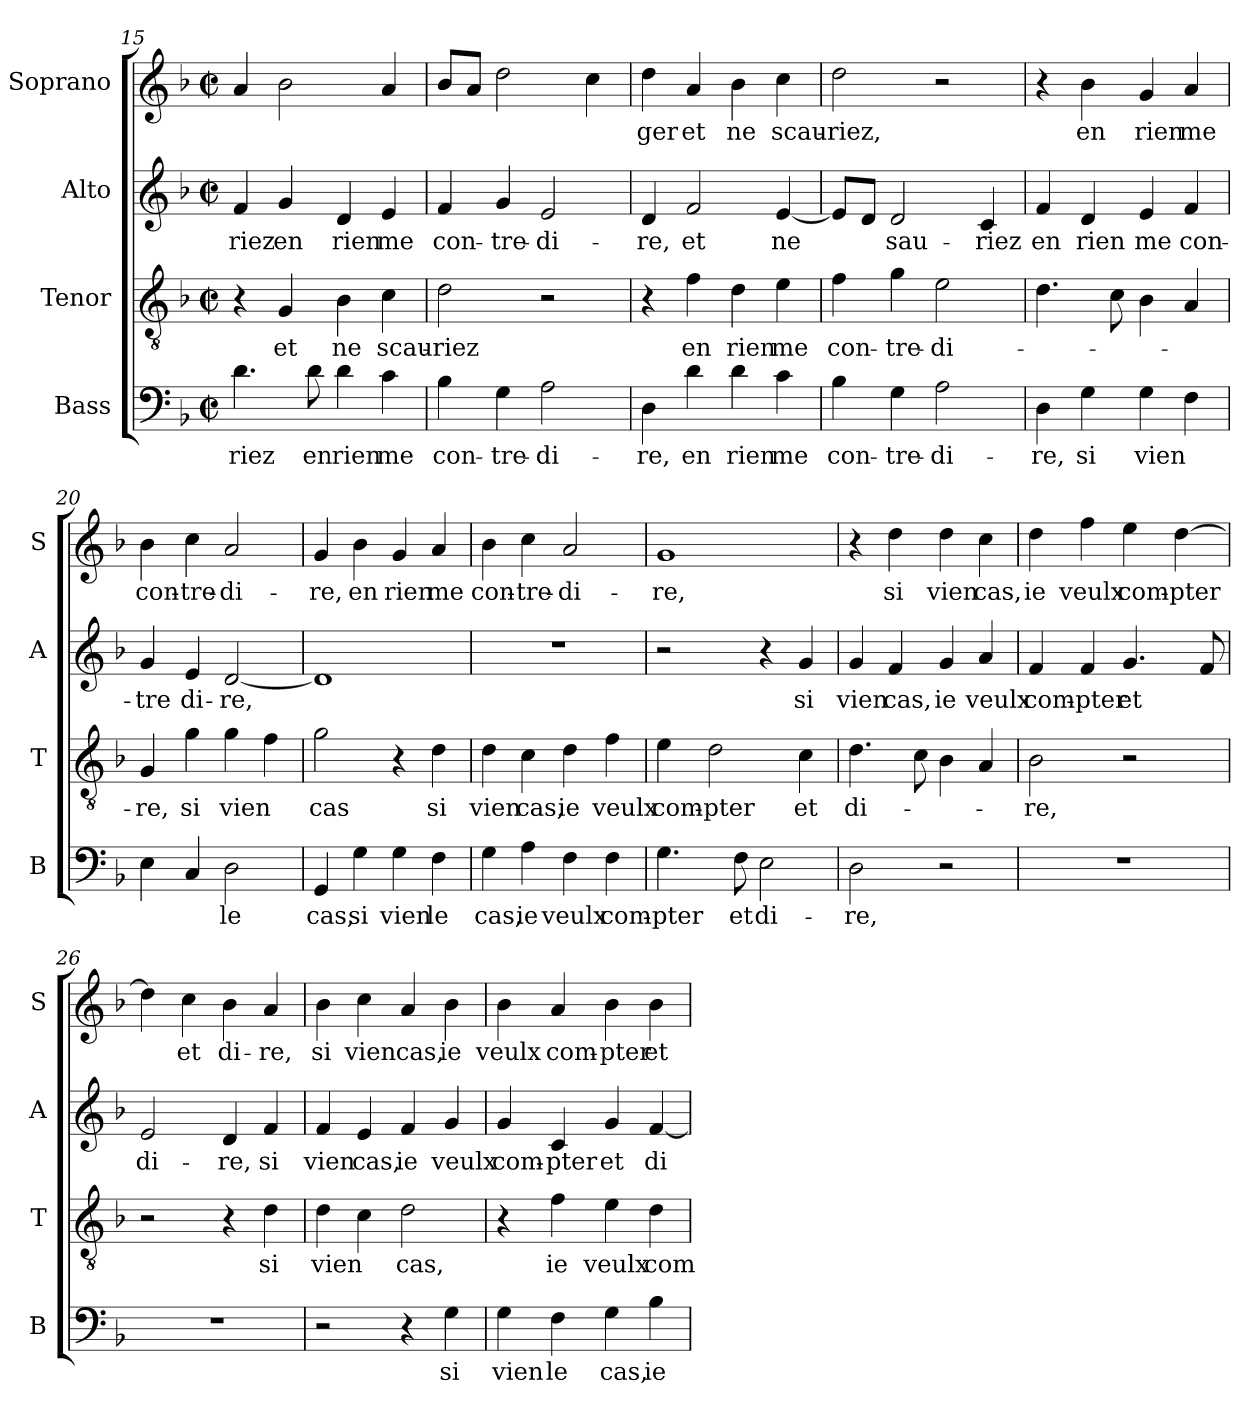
**kern	**text	**kern	**text	**kern	**text	**kern	**text
*part4	*part4	*part3	*part3	*part2	*part2	*part1	*part1
*staff4	*staff4	*staff3	*staff3	*staff2	*staff2	*staff1	*staff1
*I"Bass	*	*I"Tenor	*	*I"Alto	*	*I"Soprano	*
*I'B	*	*I'T	*	*I'A	*	*I'S	*
*clefF4	*	*clefGv2	*	*clefG2	*	*clefG2	*
*k[b-]	*	*k[b-]	*	*k[b-]	*	*k[b-]	*
*F:	*	*F:	*	*F:	*	*F:	*
*M2/2	*	*M2/2	*	*M2/2	*	*M2/2	*
*met(c|)	*	*met(c|)	*	*met(c|)	*	*met(c|)	*
=15	=15	=15	=15	=15	=15	=15	=15
!	!LO:LY:b	!	!	!	!LO:LY:b	!	!
4.d\	-riez	4r	.	4f/	-riez	4a/	.
!	!	!	!LO:LY:b	!	!LO:LY:b	!	!
.	.	4G/	et	4g/	en	2b-\	.
!	!LO:LY:b	!	!	!	!	!	!
8d\	en	.	.	.	.	.	.
!	!LO:LY:b	!	!LO:LY:b	!	!LO:LY:b	!	!
4d\	rien	4B-\	ne	4d/	rien	.	.
!	!LO:LY:b	!	!LO:LY:b	!	!LO:LY:b	!	!
4c\	me	4c\	scau-	4e/	me	4a/	.
=16	=16	=16	=16	=16	=16	=16	=16
!	!LO:LY:b	!	!LO:LY:b	!	!LO:LY:b	!	!
4B-\	con-	2d\	-riez	4f/	con-	8b-/L	.
.	.	.	.	.	.	8a/J	.
!	!LO:LY:b	!	!	!	!LO:LY:b	!	!
4G\	-tre-	.	.	4g/	-tre-	2dd\	.
!	!LO:LY:b	!	!	!	!LO:LY:b	!	!
2A\	-di-	2r	.	2e/	-di-	.	.
.	.	.	.	.	.	4cc\	.
=17	=17	=17	=17	=17	=17	=17	=17
!	!LO:LY:b	!	!	!	!LO:LY:b	!	!LO:LY:b
4D\	-re,	4r	.	4d/	-re,	4dd\	-ger
!	!LO:LY:b	!	!LO:LY:b	!	!LO:LY:b	!	!LO:LY:b
4d\	en	4f\	en	2f/	et	4a/	et
!	!LO:LY:b	!	!LO:LY:b	!	!	!	!LO:LY:b
4d\	rien	4d\	rien	.	.	4b-\	ne
!	!LO:LY:b	!	!LO:LY:b	!	!LO:LY:b	!	!LO:LY:b
4c\	me	4e\	me	[4e/	ne	4cc\	scau-
!!LO:LB:g=z
=18	=18	=18	=18	=18	=18	=18	=18
!	!LO:LY:b	!	!LO:LY:b	!	!	!	!LO:LY:b
4B-\	con-	4f\	con-	8e/L]	.	2dd\	-riez,
.	.	.	.	8d/J	.	.	.
!	!LO:LY:b	!	!LO:LY:b	!	!LO:LY:b	!	!
4G\	-tre-	4g\	-tre-	2d/	sau-	.	.
!	!LO:LY:b	!	!LO:LY:b	!	!	!	!
2A\	-di-	2e\	-di-	.	.	2r	.
!	!	!	!	!	!LO:LY:b	!	!
.	.	.	.	4c/	-riez	.	.
=19	=19	=19	=19	=19	=19	=19	=19
!	!LO:LY:b	!	!	!	!LO:LY:b	!	!
4D\	-re,	4.d\	.	4f/	en	4r	.
!	!LO:LY:b	!	!	!	!LO:LY:b	!	!LO:LY:b
4G\	si	.	.	4d/	rien	4b-\	en
.	.	8c\	.	.	.	.	.
!	!LO:LY:b	!	!	!	!LO:LY:b	!	!LO:LY:b
4G\	vien	4B-\	.	4e/	me	4g/	rien
!	!	!	!	!	!LO:LY:b	!	!LO:LY:b
4F\	.	4A/	.	4f/	con-	4a/	me
=20	=20	=20	=20	=20	=20	=20	=20
!	!	!	!LO:LY:b	!	!LO:LY:b	!	!LO:LY:b
4E\	.	4G/	-re,	4g/	-tre	4b-\	con-
!	!	!	!LO:LY:b	!	!LO:LY:b	!	!LO:LY:b
4C/	.	4g\	si	4e/	di-	4cc\	-tre-
!	!LO:LY:b	!	!LO:LY:b	!	!LO:LY:b	!	!LO:LY:b
2D\	le	4g\	vien	[2d/	-re,	2a/	-di-
.	.	4f\	.	.	.	.	.
=21	=21	=21	=21	=21	=21	=21	=21
!	!LO:LY:b	!	!LO:LY:b	!	!	!	!LO:LY:b
4GG/	cas,	2g\	cas	1d]	.	4g/	-re,
!	!LO:LY:b	!	!	!	!	!	!LO:LY:b
4G\	si	.	.	.	.	4b-\	en
!	!LO:LY:b	!	!	!	!	!	!LO:LY:b
4G\	vien	4r	.	.	.	4g/	rien
!	!LO:LY:b	!	!LO:LY:b	!	!	!	!LO:LY:b
4F\	le	4d\	si	.	.	4a/	me
=22	=22	=22	=22	=22	=22	=22	=22
!	!LO:LY:b	!	!LO:LY:b	!	!	!	!LO:LY:b
4G\	cas,	4d\	vien	1r	.	4b-\	con-
!	!LO:LY:b	!	!LO:LY:b	!	!	!	!LO:LY:b
4A\	ie	4c\	cas,	.	.	4cc\	-tre-
!	!LO:LY:b	!	!LO:LY:b	!	!	!	!LO:LY:b
4F\	veulx	4d\	ie	.	.	2a/	-di-
!	!LO:LY:b	!	!LO:LY:b	!	!	!	!
4F\	com-	4f\	veulx	.	.	.	.
=23	=23	=23	=23	=23	=23	=23	=23
!	!LO:LY:b	!	!LO:LY:b	!	!	!	!LO:LY:b
4.G\	-pter	4e\	com-	2r	.	1g	-re,
!	!	!	!LO:LY:b	!	!	!	!
.	.	2d\	-pter	.	.	.	.
!	!LO:LY:b	!	!	!	!	!	!
8F\	et	.	.	.	.	.	.
!	!LO:LY:b	!	!	!	!	!	!
2E\	di-	.	.	4r	.	.	.
!	!	!	!LO:LY:b	!	!LO:LY:b	!	!
.	.	4c\	et	4g/	si	.	.
!!LO:LB:g=z
=24	=24	=24	=24	=24	=24	=24	=24
!	!LO:LY:b	!	!LO:LY:b	!	!LO:LY:b	!	!
2D\	-re,	4.d\	di-	4g/	vien	4r	.
!	!	!	!	!	!LO:LY:b	!	!LO:LY:b
.	.	.	.	4f/	cas,	4dd\	si
.	.	8c\	.	.	.	.	.
!	!	!	!	!	!LO:LY:b	!	!LO:LY:b
2r	.	4B-\	.	4g/	ie	4dd\	vien
!	!	!	!	!	!LO:LY:b	!	!LO:LY:b
.	.	4A/	.	4a/	veulx	4cc\	cas,
=25	=25	=25	=25	=25	=25	=25	=25
!	!	!	!LO:LY:b	!	!LO:LY:b	!	!LO:LY:b
1r	.	2B-\	-re,	4f/	com-	4dd\	ie
!	!	!	!	!	!LO:LY:b	!	!LO:LY:b
.	.	.	.	4f/	-pter	4ff\	veulx
!	!	!	!	!	!LO:LY:b	!	!LO:LY:b
.	.	2r	.	4.g/	et	4ee\	com-
!	!	!	!	!	!	!	!LO:LY:b
.	.	.	.	.	.	[4dd\	-pter
.	.	.	.	8f/	.	.	.
=26	=26	=26	=26	=26	=26	=26	=26
!	!	!	!	!	!LO:LY:b	!	!
1r	.	2r	.	2e/	di-	4dd\]	.
!	!	!	!	!	!	!	!LO:LY:b
.	.	.	.	.	.	4cc\	et
!	!	!	!	!	!LO:LY:b	!	!LO:LY:b
.	.	4r	.	4d/	-re,	4b-\	di-
!	!	!	!LO:LY:b	!	!LO:LY:b	!	!LO:LY:b
.	.	4d\	si	4f/	si	4a/	-re,
=27	=27	=27	=27	=27	=27	=27	=27
!	!	!	!LO:LY:b	!	!LO:LY:b	!	!LO:LY:b
2r	.	4d\	vien	4f/	vien	4b-\	si
!	!	!	!	!	!LO:LY:b	!	!LO:LY:b
.	.	4c\	.	4e/	cas,	4cc\	vien
!	!	!	!LO:LY:b	!	!LO:LY:b	!	!LO:LY:b
4r	.	2d\	cas,	4f/	ie	4a/	cas,
!	!LO:LY:b	!	!	!	!LO:LY:b	!	!LO:LY:b
4G\	si	.	.	4g/	veulx	4b-\	ie
=28	=28	=28	=28	=28	=28	=28	=28
!	!LO:LY:b	!	!	!	!LO:LY:b	!	!LO:LY:b
4G\	vien	4r	.	4g/	com-	4b-\	veulx
!	!LO:LY:b	!	!LO:LY:b	!	!LO:LY:b	!	!LO:LY:b
4F\	le	4f\	ie	4c/	-pter	4a/	com-
!	!LO:LY:b	!	!LO:LY:b	!	!LO:LY:b	!	!LO:LY:b
4G\	cas,	4e\	veulx	4g/	et	4b-\	-pter
!	!LO:LY:b	!	!LO:LY:b	!	!LO:LY:b	!	!LO:LY:b
4B-\	ie	4d\	com-	[4f/	di-	4b-\	et
=	=	=	=	=	=	=	=
*-	*-	*-	*-	*-	*-	*-	*-
